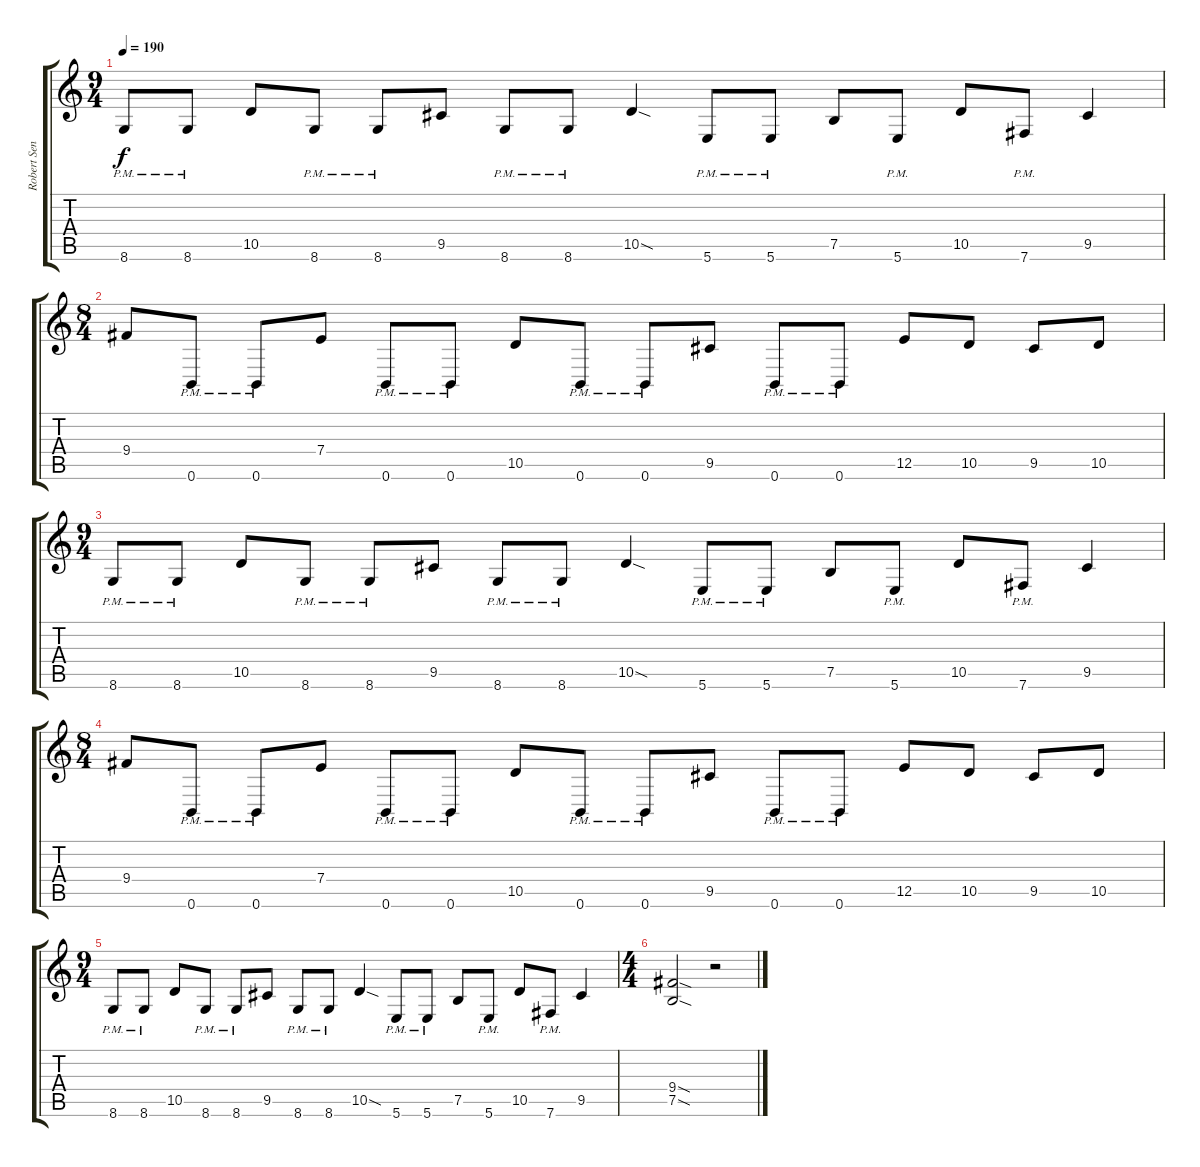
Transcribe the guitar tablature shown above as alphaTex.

\track ("Robert Senneback" "Robert Sen") {instrument distortionguitar}
\staff {score tabs}
\tuning (A3 Gb3 D3 A2 E2 B1) {hide}
\ts (9 4)
\tempo 190
\clef g2
\ks c
8.6{pm}.8{dy f} 8.6{pm}.8 10.5.8 8.6{pm}.8 8.6{pm}.8 9.5.8 8.6{pm}.8 8.6{pm}.8 10.5{sod}.4 5.6{pm}.8 5.6{pm}.8 7.5.8 5.6{pm}.8 10.5.8 7.6{pm}.8 9.5.4 |
\ts (8 4)
9.4.8 0.6{pm}.8 0.6{pm}.8 7.4.8 0.6{pm}.8 0.6{pm}.8 10.5.8 0.6{pm}.8 0.6{pm}.8 9.5.8 0.6{pm}.8 0.6{pm}.8 12.5.8 10.5.8 9.5.8 10.5.8 |
\ts (9 4)
8.6{pm}.8 8.6{pm}.8 10.5.8 8.6{pm}.8 8.6{pm}.8 9.5.8 8.6{pm}.8 8.6{pm}.8 10.5{sod}.4 5.6{pm}.8 5.6{pm}.8 7.5.8 5.6{pm}.8 10.5.8 7.6{pm}.8 9.5.4 |
\ts (8 4)
9.4.8 0.6{pm}.8 0.6{pm}.8 7.4.8 0.6{pm}.8 0.6{pm}.8 10.5.8 0.6{pm}.8 0.6{pm}.8 9.5.8 0.6{pm}.8 0.6{pm}.8 12.5.8 10.5.8 9.5.8 10.5.8 |
\ts (9 4)
8.6{pm}.8 8.6{pm}.8 10.5.8 8.6{pm}.8 8.6{pm}.8 9.5.8 8.6{pm}.8 8.6{pm}.8 10.5{sod}.4 5.6{pm}.8 5.6{pm}.8 7.5.8 5.6{pm}.8 10.5.8 7.6{pm}.8 9.5.4 |
\ts (4 4)
(9.4{sod} 7.5{sod}).2 r.2
